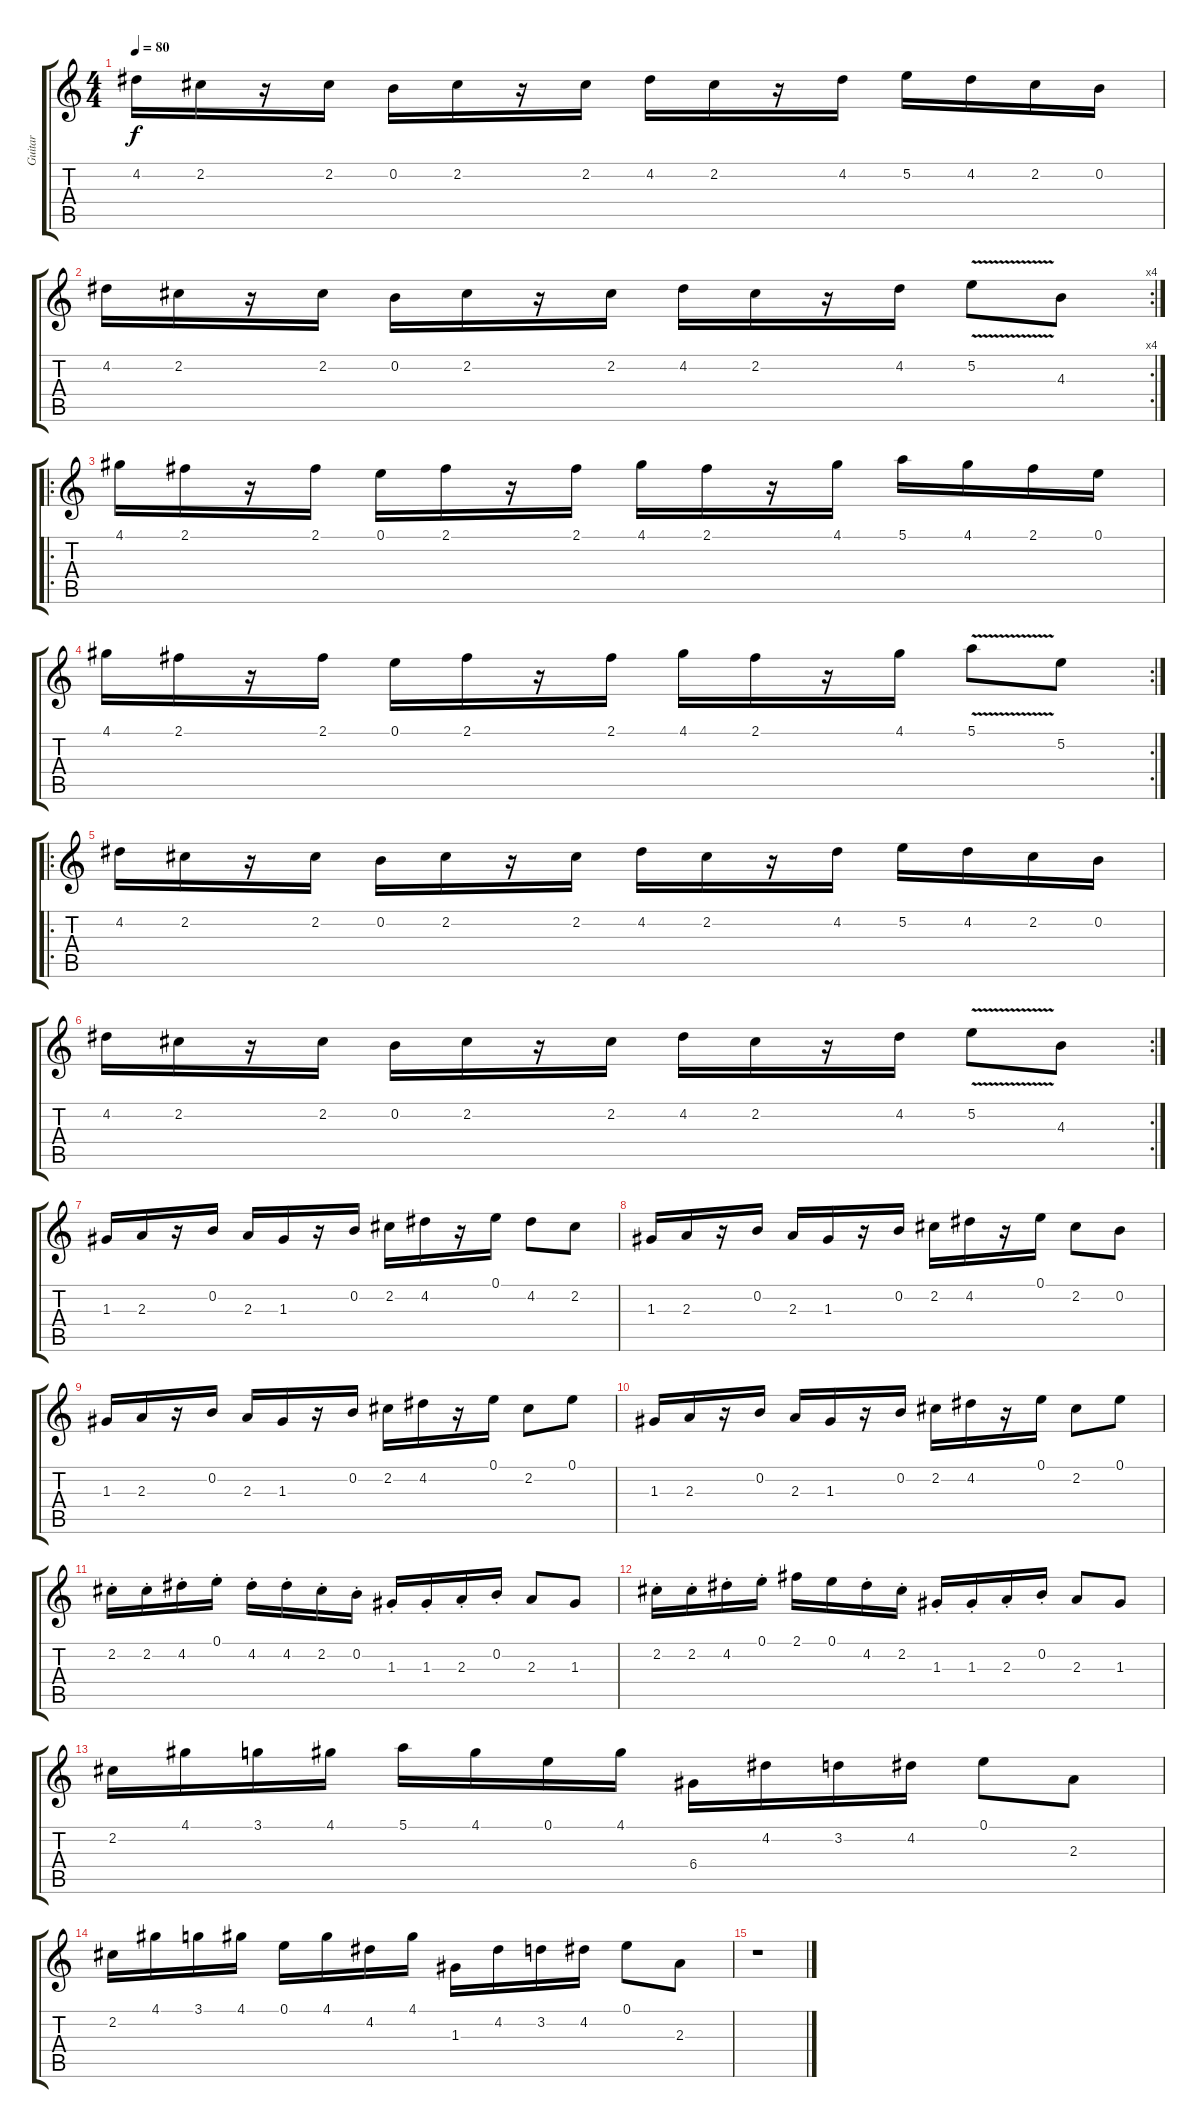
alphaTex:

\track ("Guitar" "Guitar") {instrument distortionguitar}
\staff {score tabs}
\tuning (E4 B3 G3 D3 A2 E2) {hide}
\ts (4 4)
\tempo 80
\clef g2
\ks c
4.2.16{dy f instrument distortionguitar} 2.2.16 r.16 2.2.16 0.2.16 2.2.16 r.16 2.2.16 4.2.16 2.2.16 r.16 4.2.16 5.2.16 4.2.16 2.2.16 0.2.16 |
\rc 4
4.2.16 2.2.16 r.16 2.2.16 0.2.16 2.2.16 r.16 2.2.16 4.2.16 2.2.16 r.16 4.2.16 5.2{v}.8 4.3.8 |
\ro
4.1.16 2.1.16 r.16 2.1.16 0.1.16 2.1.16 r.16 2.1.16 4.1.16 2.1.16 r.16 4.1.16 5.1.16 4.1.16 2.1.16 0.1.16 |
\rc 2
4.1.16 2.1.16 r.16 2.1.16 0.1.16 2.1.16 r.16 2.1.16 4.1.16 2.1.16 r.16 4.1.16 5.1{v}.8 5.2.8 |
\ro
4.2.16 2.2.16 r.16 2.2.16 0.2.16 2.2.16 r.16 2.2.16 4.2.16 2.2.16 r.16 4.2.16 5.2.16 4.2.16 2.2.16 0.2.16 |
\rc 2
4.2.16 2.2.16 r.16 2.2.16 0.2.16 2.2.16 r.16 2.2.16 4.2.16 2.2.16 r.16 4.2.16 5.2{v}.8 4.3.8 |
1.3.16 2.3.16 r.16 0.2.16 2.3.16 1.3.16 r.16 0.2.16 2.2.16 4.2.16 r.16 0.1.16 4.2.8 2.2.8 |
1.3.16 2.3.16 r.16 0.2.16 2.3.16 1.3.16 r.16 0.2.16 2.2.16 4.2.16 r.16 0.1.16 2.2.8 0.2.8 |
1.3.16 2.3.16 r.16 0.2.16 2.3.16 1.3.16 r.16 0.2.16 2.2.16 4.2.16 r.16 0.1.16 2.2.8 0.1.8 |
1.3.16 2.3.16 r.16 0.2.16 2.3.16 1.3.16 r.16 0.2.16 2.2.16 4.2.16 r.16 0.1.16 2.2.8 0.1.8 |
2.2{st}.16 2.2{st}.16 4.2{st}.16 0.1{st}.16 4.2{st}.16 4.2{st}.16 2.2{st}.16 0.2{st}.16 1.3{st}.16 1.3{st}.16 2.3{st}.16 0.2{st}.16 2.3.8 1.3.8 |
2.2{st}.16 2.2{st}.16 4.2{st}.16 0.1{st}.16 2.1.16 0.1.16 4.2{st}.16 2.2{st}.16 1.3{st}.16 1.3{st}.16 2.3{st}.16 0.2{st}.16 2.3.8 1.3.8 |
2.2.16 4.1.16 3.1.16 4.1.16 5.1.16 4.1.16 0.1.16 4.1.16 6.4.16 4.2.16 3.2.16 4.2.16 0.1.8 2.3.8 |
2.2.16 4.1.16 3.1.16 4.1.16 0.1.16 4.1.16 4.2.16 4.1.16 1.3.16 4.2.16 3.2.16 4.2.16 0.1.8 2.3.8 |
r.1
